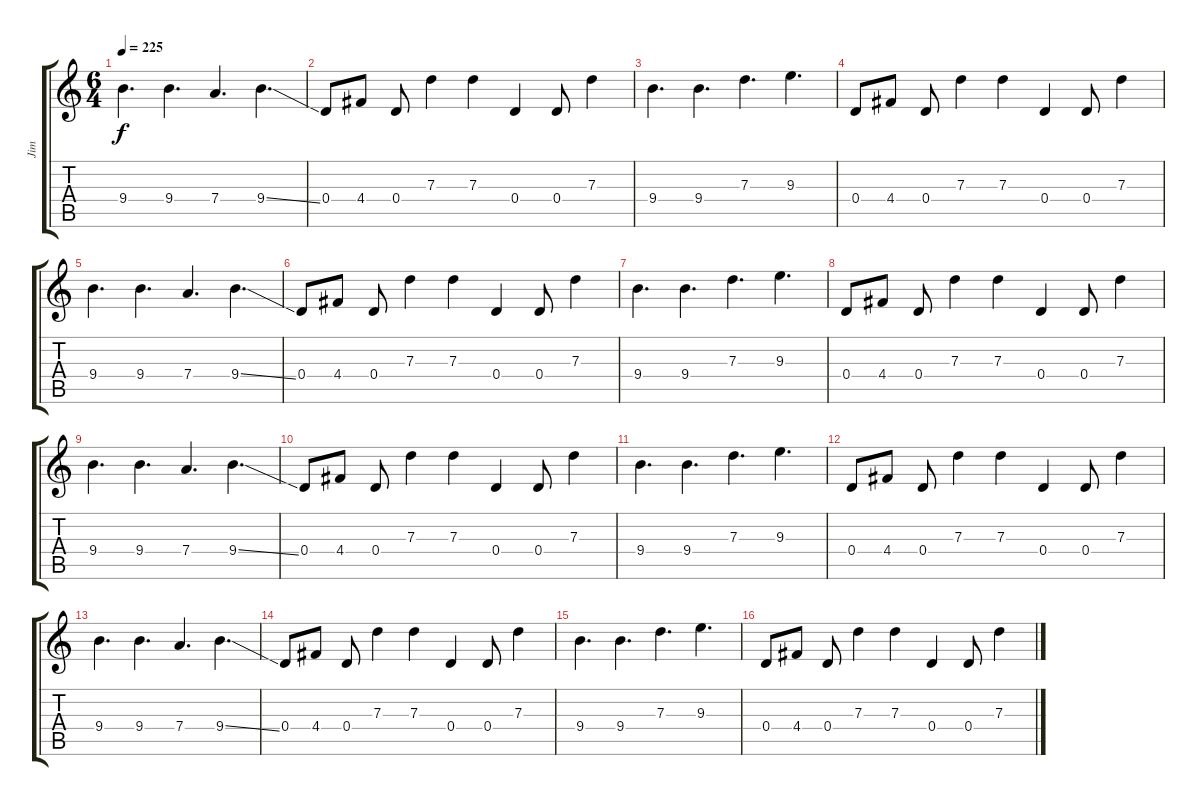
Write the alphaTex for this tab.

\track ("Jim" "Jim") {instrument electricguitarjazz}
\staff {score tabs}
\tuning (E4 B3 G3 D3 A2 D2) {hide}
\ts (6 4)
\tempo 225
\clef g2
\ks c
9.4.4{d dy f} 9.4.4{d} 7.4.4{d} 9.4{ss}.4{d} |
0.4.8 4.4.8 0.4.8 7.3.4 7.3.4 0.4.4 0.4.8 7.3.4 |
9.4.4{d} 9.4.4{d} 7.3.4{d} 9.3.4{d} |
0.4.8 4.4.8 0.4.8 7.3.4 7.3.4 0.4.4 0.4.8 7.3.4 |
9.4.4{d} 9.4.4{d} 7.4.4{d} 9.4{ss}.4{d} |
0.4.8 4.4.8 0.4.8 7.3.4 7.3.4 0.4.4 0.4.8 7.3.4 |
9.4.4{d} 9.4.4{d} 7.3.4{d} 9.3.4{d} |
0.4.8 4.4.8 0.4.8 7.3.4 7.3.4 0.4.4 0.4.8 7.3.4 |
9.4.4{d instrument distortionguitar} 9.4.4{d} 7.4.4{d} 9.4{ss}.4{d} |
0.4.8 4.4.8 0.4.8 7.3.4 7.3.4 0.4.4 0.4.8 7.3.4 |
9.4.4{d} 9.4.4{d} 7.3.4{d} 9.3.4{d} |
0.4.8 4.4.8 0.4.8 7.3.4 7.3.4 0.4.4 0.4.8 7.3.4 |
9.4.4{d} 9.4.4{d} 7.4.4{d} 9.4{ss}.4{d} |
0.4.8 4.4.8 0.4.8 7.3.4 7.3.4 0.4.4 0.4.8 7.3.4 |
9.4.4{d} 9.4.4{d} 7.3.4{d} 9.3.4{d} |
0.4.8 4.4.8 0.4.8 7.3.4 7.3.4 0.4.4 0.4.8 7.3.4
